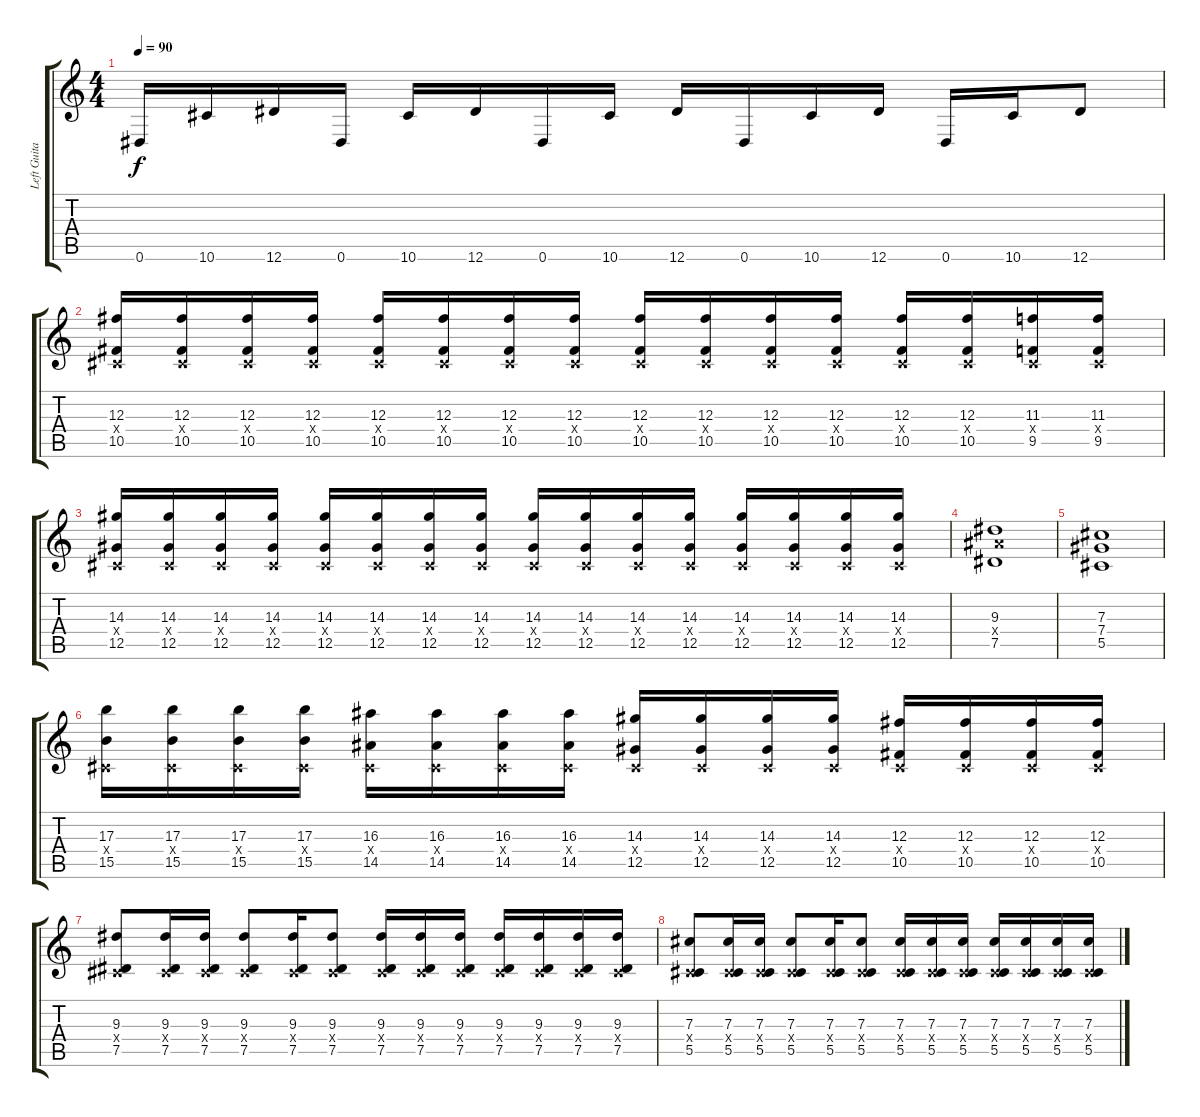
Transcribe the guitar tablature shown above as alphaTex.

\track ("Left Guitar" "Left Guita") {instrument distortionguitar}
\staff {score tabs}
\tuning (Eb4 Bb3 Gb3 Db3 Ab2 Eb2) {hide}
\ts (4 4)
\tempo 90
\clef g2
\ks c
0.6.16{dy f} 10.6.16 12.6.16 0.6.16 10.6.16 12.6.16 0.6.16 10.6.16 12.6.16 0.6.16 10.6.16 12.6.16 0.6.16 10.6.16 12.6.8 |
(12.3 0.4{x} 10.5).16 (12.3 0.4{x} 10.5).16 (12.3 0.4{x} 10.5).16 (12.3 0.4{x} 10.5).16 (12.3 0.4{x} 10.5).16 (12.3 0.4{x} 10.5).16 (12.3 0.4{x} 10.5).16 (12.3 0.4{x} 10.5).16 (12.3 0.4{x} 10.5).16 (12.3 0.4{x} 10.5).16 (12.3 0.4{x} 10.5).16 (12.3 0.4{x} 10.5).16 (12.3 0.4{x} 10.5).16 (12.3 0.4{x} 10.5).16 (11.3 0.4{x} 9.5).16 (11.3 0.4{x} 9.5).16 |
(14.3 0.4{x} 12.5).16 (14.3 0.4{x} 12.5).16 (14.3 0.4{x} 12.5).16 (14.3 0.4{x} 12.5).16 (14.3 0.4{x} 12.5).16 (14.3 0.4{x} 12.5).16 (14.3 0.4{x} 12.5).16 (14.3 0.4{x} 12.5).16 (14.3 0.4{x} 12.5).16 (14.3 0.4{x} 12.5).16 (14.3 0.4{x} 12.5).16 (14.3 0.4{x} 12.5).16 (14.3 0.4{x} 12.5).16 (14.3 0.4{x} 12.5).16 (14.3 0.4{x} 12.5).16 (14.3 0.4{x} 12.5).16 |
(9.3 9.4{x} 7.5).1 |
(7.3 7.4 5.5).1 |
(17.3 0.4{x} 15.5).16 (17.3 0.4{x} 15.5).16 (17.3 0.4{x} 15.5).16 (17.3 0.4{x} 15.5).16 (16.3 0.4{x} 14.5).16 (16.3 0.4{x} 14.5).16 (16.3 0.4{x} 14.5).16 (16.3 0.4{x} 14.5).16 (14.3 0.4{x} 12.5).16 (14.3 0.4{x} 12.5).16 (14.3 0.4{x} 12.5).16 (14.3 0.4{x} 12.5).16 (12.3 0.4{x} 10.5).16 (12.3 0.4{x} 10.5).16 (12.3 0.4{x} 10.5).16 (12.3 0.4{x} 10.5).16 |
(9.3 0.4{x} 7.5).8 (9.3 0.4{x} 7.5).16 (9.3 0.4{x} 7.5).16 (9.3 0.4{x} 7.5).8 (9.3 0.4{x} 7.5).16 (9.3 0.4{x} 7.5).8 (9.3 0.4{x} 7.5).16 (9.3 0.4{x} 7.5).16 (9.3 0.4{x} 7.5).16 (9.3 0.4{x} 7.5).16 (9.3 0.4{x} 7.5).16 (9.3 0.4{x} 7.5).16 (9.3 0.4{x} 7.5).16 |
(7.3 0.4{x} 5.5).8 (7.3 0.4{x} 5.5).16 (7.3 0.4{x} 5.5).16 (7.3 0.4{x} 5.5).8 (7.3 0.4{x} 5.5).16 (7.3 0.4{x} 5.5).8 (7.3 0.4{x} 5.5).16 (7.3 0.4{x} 5.5).16 (7.3 0.4{x} 5.5).16 (7.3 0.4{x} 5.5).16 (7.3 0.4{x} 5.5).16 (7.3 0.4{x} 5.5).16 (7.3 0.4{x} 5.5).16
